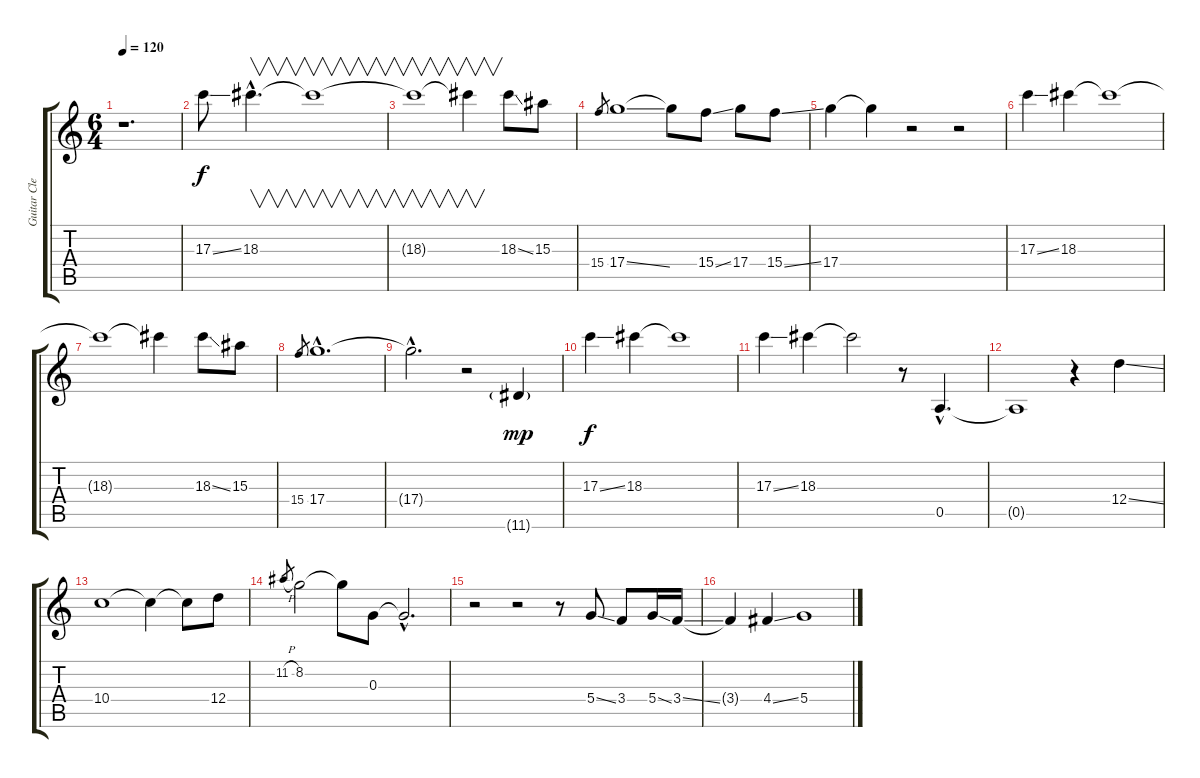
\track ("Guitar Clean 1" "Guitar Cle") {instrument electricguitarclean}
\staff {score tabs}
\tuning (E4 B3 G3 D3 A2 E2) {hide}
\ts (6 4)
\tempo 120
\clef g2
\ks c
r.1{d dy f} |
17.3{ss}.8 18.3{hac}.4{v d} 18.3{t}.1{v} |
18.3{t}.1{v} 18.3{t}.4{v} 18.3{ss}.8 15.3.8 |
15.4.8{gr} 17.4{ss}.1 17.4{t}.8 15.4{ss}.8 17.4.8 15.4{ss}.8 |
17.4.4 17.4{t}.4 r.2 r.2 |
17.3{ss}.4 18.3.4 18.3{t}.1 |
18.3{t}.1 18.3{t}.4 18.3{ss}.8 15.3.8 |
15.4.8{gr} 17.4{hac}.1{d} |
17.4{hac t}.2{d} r.2 11.6{g}.4{dy mp} |
17.3{ss}.4{dy f} 18.3.4 18.3{t}.1 |
17.3{ss}.4 18.3.4 18.3{t}.2 r.8 0.5{hac}.4{d} |
0.5{t}.1 r.4 12.4{ss}.4 |
10.4.1 10.4{t}.4 10.4{t}.8 12.4.8 |
11.2{h}.8{gr} 8.2.2 8.2{t}.8 0.3.8 0.3{hac t}.2{d} |
r.2 r.2 r.8 5.4{ss}.8 3.4.8 5.4{ss}.16 3.4{ss}.16 |
3.4{t}.4 4.4{ss}.4 5.4.1
